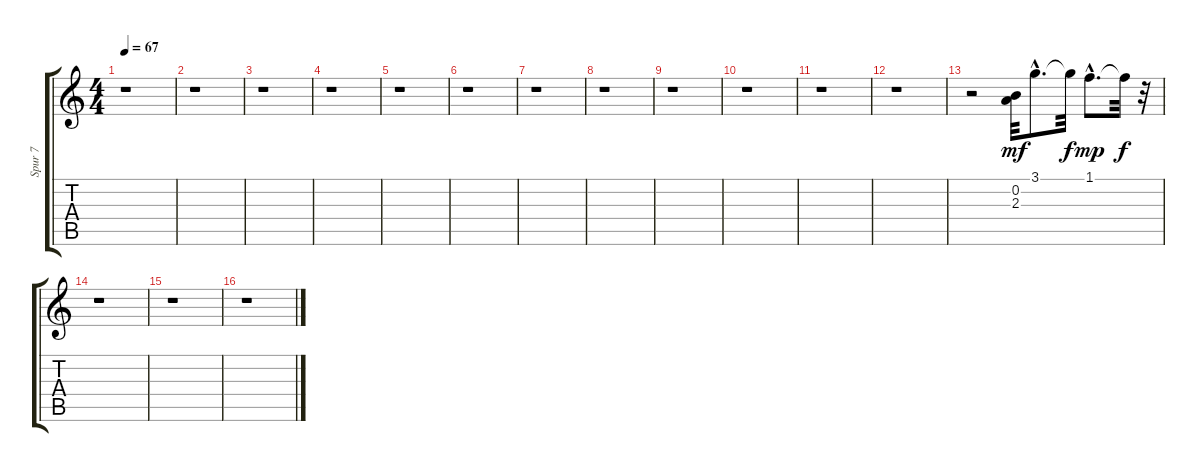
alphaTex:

\track ("Spur 7" "Spur 7") {instrument acousticguitarnylon}
\staff {score tabs}
\tuning (E4 B3 G3 D3 A2 E2) {hide}
\ts (4 4)
\tempo 67
\clef g2
\ks c
r.1{dy mf instrument acousticguitarnylon} |
r.1 |
r.1 |
r.1 |
r.1 |
r.1 |
r.1 |
r.1 |
r.1 |
r.1 |
r.1 |
r.1 |
r.2 (0.2 2.3).32 3.1{hac}.8{d} 3.1{t}.32{dy f} 1.1{hac}.8{d dy mp} 1.1{t}.32{dy f} r.32 |
r.1 |
r.1 |
r.1
